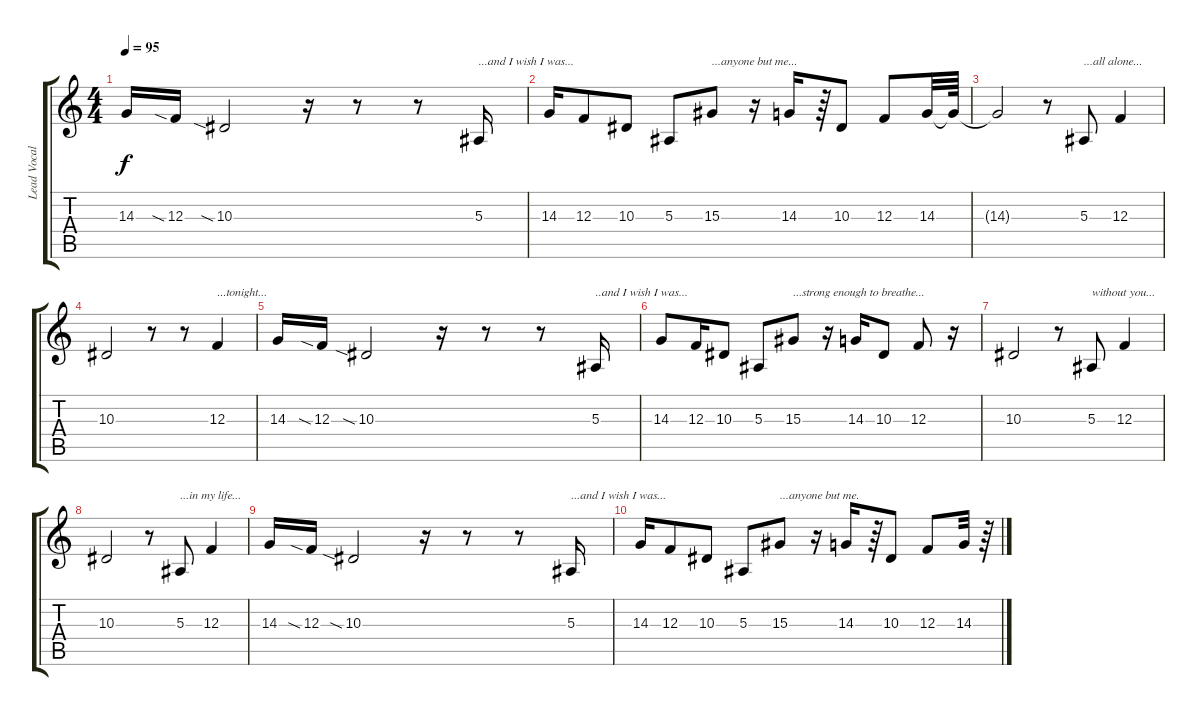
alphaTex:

\track ("Lead Vocals" "Lead Vocal") {instrument lead5charang}
\staff {score tabs}
\tuning (D4 A3 F3 C3 G2 C2) {hide}
\ts (4 4)
\tempo 95
\clef g2
\ks c
14.3.16{dy f} 12.3{sia}.16 10.3{sia}.2 r.16 r.8 r.8 5.3.16{txt "...and I wish I was..."} |
14.3.16 12.3.8 10.3.8 5.3.8 15.3.8{txt "...anyone but me..."} r.16 14.3.16 r.64 10.3.8 12.3.8 14.3.32 14.3{t}.64 |
14.3{t}.2 r.8 5.3.8{txt "...all alone..."} 12.3.4 |
10.3.2 r.8 r.8 12.3.4{txt "...tonight..."} |
14.3.16 12.3{sia}.16 10.3{sia}.2 r.16 r.8 r.8 5.3.16{txt "..and I wish I was..."} |
14.3.8 12.3.16 10.3.8 5.3.8 15.3.8{txt "...strong enough to breathe..."} r.16 14.3.16 10.3.8 12.3.8 r.16 |
10.3.2 r.8 5.3.8{txt "without you..."} 12.3.4 |
10.3.2 r.8 5.3.8{txt "...in my life..."} 12.3.4 |
14.3.16 12.3{sia}.16 10.3{sia}.2 r.16 r.8 r.8 5.3.16{txt "...and I wish I was..."} |
14.3.16 12.3.8 10.3.8 5.3.8 15.3.8{txt "...anyone but me."} r.16 14.3.16 r.64 10.3.8 12.3.8 14.3.32 r.64
